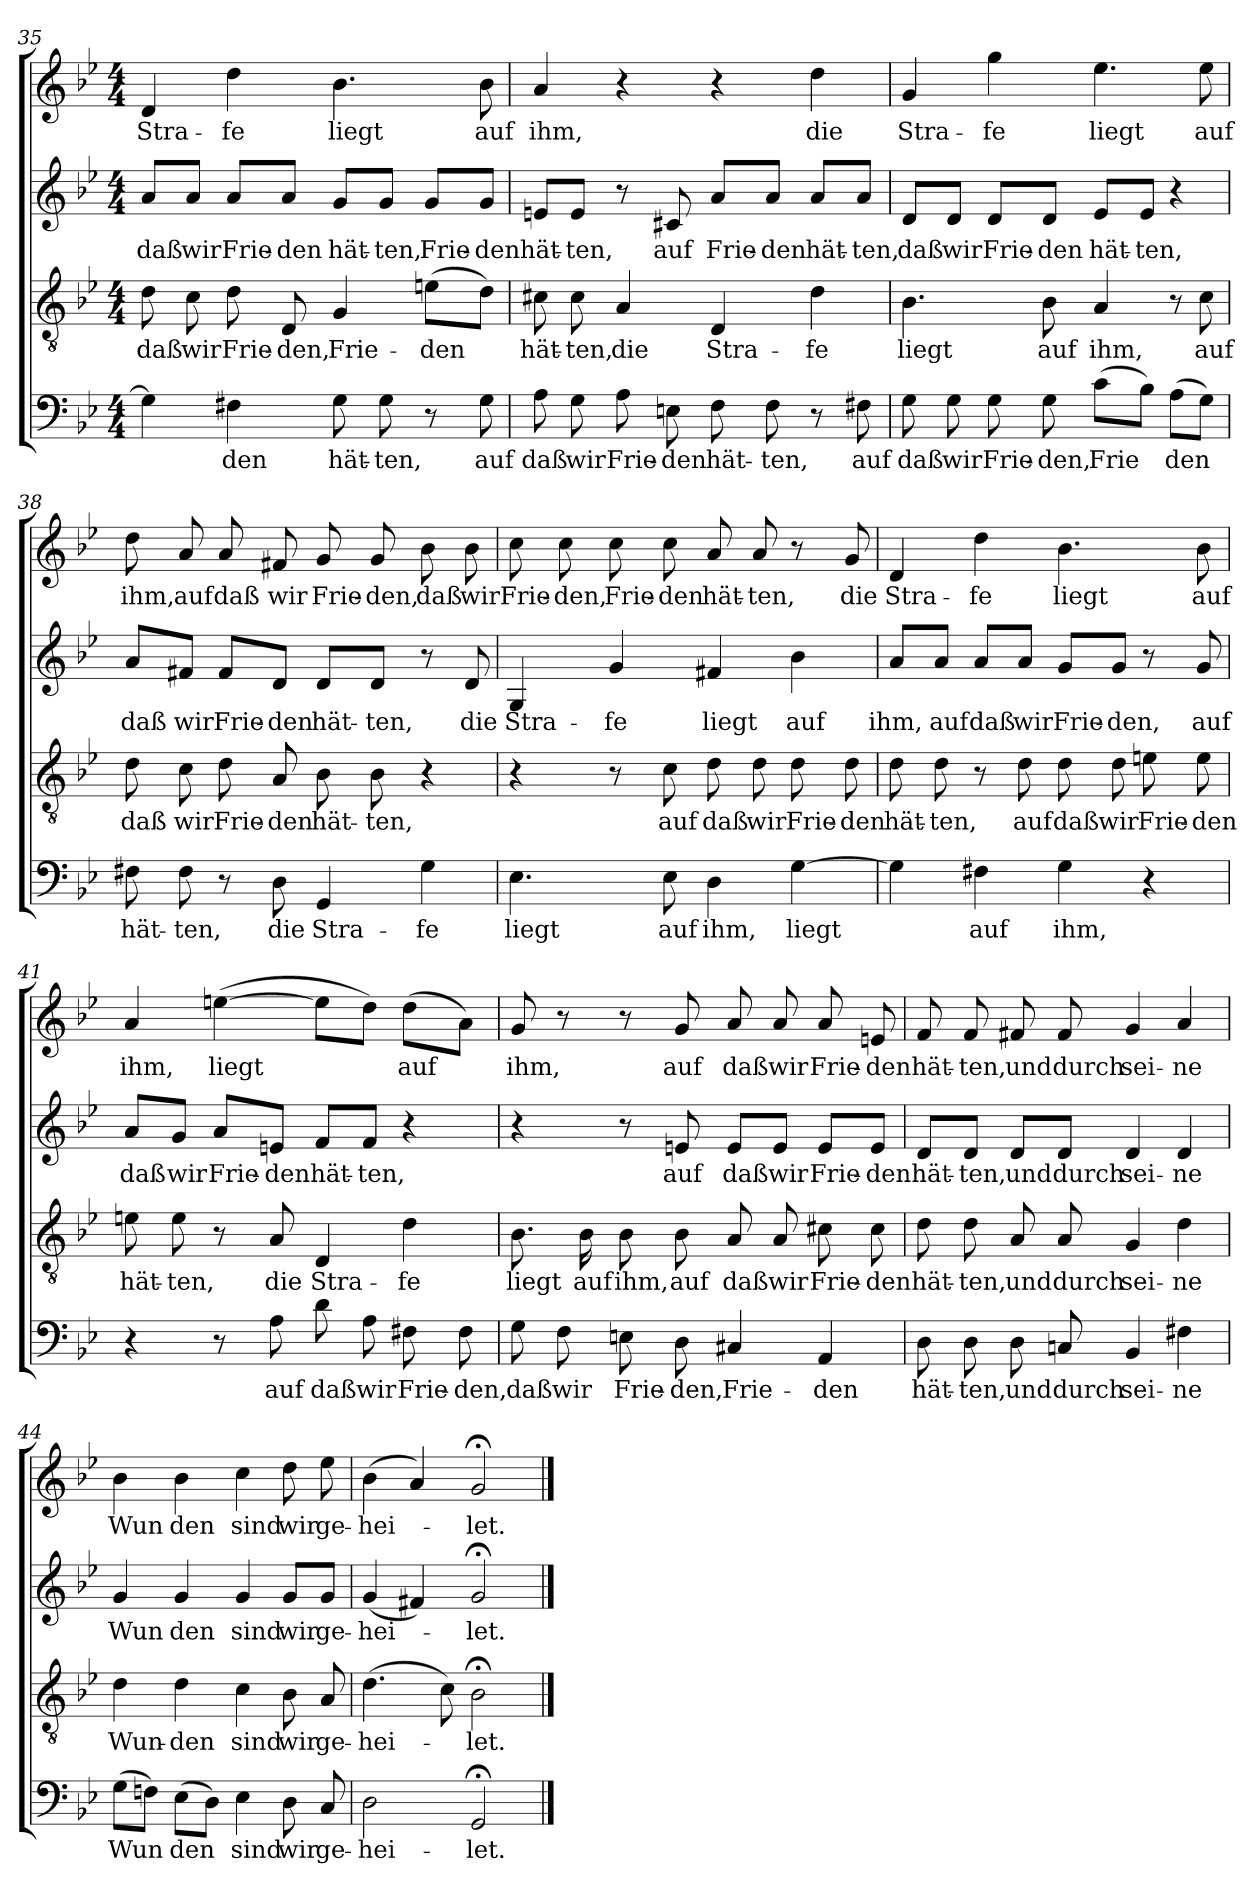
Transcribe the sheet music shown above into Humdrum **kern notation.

**kern	**text	**kern	**text	**kern	**text	**kern	**text
*part4	*part4	*part3	*part3	*part2	*part2	*part1	*part1
*staff4	*staff4	*staff3	*staff3	*staff2	*staff2	*staff1	*staff1
*clefF4	*	*clefGv2	*	*clefG2	*	*clefG2	*
*k[b-e-]	*	*k[b-e-]	*	*k[b-e-]	*	*k[b-e-]	*
*B-:	*	*B-:	*	*B-:	*	*B-:	*
*M4/4	*	*M4/4	*	*M4/4	*	*M4/4	*
=35	=35	=35	=35	=35	=35	=35	=35
!	!	!	!LO:LY:b	!	!LO:LY:b	!	!LO:LY:b
4G\]	.	8d\	daß	8a/L	daß	4d/	Stra-
!	!	!	!LO:LY:b	!	!LO:LY:b	!	!
.	.	8c\	wir	8a/J	wir	.	.
!	!LO:LY:b	!	!LO:LY:b	!	!LO:LY:b	!	!LO:LY:b
4F#X\	-den	8d\	Frie-	8a/L	Frie-	4dd\	-fe
!	!	!	!LO:LY:b	!	!LO:LY:b	!	!
.	.	8D/	-den,	8a/J	-den	.	.
!	!LO:LY:b	!	!LO:LY:b	!	!LO:LY:b	!	!LO:LY:b
8G\	hät-	4G/	Frie-	8g/L	hät-	4.b-\	liegt
!	!LO:LY:b	!	!	!	!LO:LY:b	!	!
8G\	-ten,	.	.	8g/J	-ten,	.	.
!	!	!	!LO:LY:b	!	!LO:LY:b	!	!
8r	.	(>8en\L	-den	8g/L	Frie-	.	.
!	!LO:LY:b	!	!	!	!LO:LY:b	!	!LO:LY:b
8G\	auf	8d\J)	.	8g/J	-den	8b-\	auf
!!LO:LB:g=z
=36	=36	=36	=36	=36	=36	=36	=36
!	!LO:LY:b	!	!LO:LY:b	!	!LO:LY:b	!	!LO:LY:b
8A\	daß	8c#X\	hät-	8en/L	hät-	4a/	ihm,
!	!LO:LY:b	!	!LO:LY:b	!	!LO:LY:b	!	!
8G\	wir	8c#\	-ten,	8e/J	-ten,	.	.
!	!LO:LY:b	!	!LO:LY:b	!	!	!	!
8A\	Frie-	4A/	die	8r	.	4r	.
!	!LO:LY:b	!	!	!	!LO:LY:b	!	!
8En\	-den	.	.	8c#X/	auf	.	.
!	!LO:LY:b	!	!LO:LY:b	!	!LO:LY:b	!	!
8F\	hät-	4D/	Stra-	8a/L	Frie-	4r	.
!	!LO:LY:b	!	!	!	!LO:LY:b	!	!
8F\	-ten,	.	.	8a/J	-den	.	.
!	!	!	!LO:LY:b	!	!LO:LY:b	!	!LO:LY:b
8r	.	4d\	-fe	8a/L	hät-	4dd\	die
!	!LO:LY:b	!	!	!	!LO:LY:b	!	!
8F#X\	auf	.	.	8a/J	-ten,	.	.
=37	=37	=37	=37	=37	=37	=37	=37
!	!LO:LY:b	!	!LO:LY:b	!	!LO:LY:b	!	!LO:LY:b
8G\	daß	4.B-\	liegt	8d/L	daß	4g/	Stra-
!	!LO:LY:b	!	!	!	!LO:LY:b	!	!
8G\	wir	.	.	8d/J	wir	.	.
!	!LO:LY:b	!	!	!	!LO:LY:b	!	!LO:LY:b
8G\	Frie-	.	.	8d/L	Frie-	4gg\	-fe
!	!LO:LY:b	!	!LO:LY:b	!	!LO:LY:b	!	!
8G\	-den,	8B-\	auf	8d/J	-den	.	.
!	!LO:LY:b	!	!LO:LY:b	!	!LO:LY:b	!	!LO:LY:b
(>8c\L	Frie	4A/	ihm,	8e-/L	hät-	4.ee-\	liegt
!	!	!	!	!	!LO:LY:b	!	!
8B-\J)	.	.	.	8e-/J	-ten,	.	.
!	!LO:LY:b	!	!	!	!	!	!
(>8A\L	den	8r	.	4r	.	.	.
!	!	!	!LO:LY:b	!	!	!	!LO:LY:b
8G\J)	.	8c\	auf	.	.	8ee-\	auf
=38	=38	=38	=38	=38	=38	=38	=38
!	!LO:LY:b	!	!LO:LY:b	!	!LO:LY:b	!	!LO:LY:b
8F#X\	hät-	8d\	daß	8a/L	daß	8dd\	ihm,
!	!LO:LY:b	!	!LO:LY:b	!	!LO:LY:b	!	!LO:LY:b
8F#\	-ten,	8c\	wir	8f#X/J	wir	8a/	auf
!	!	!	!LO:LY:b	!	!LO:LY:b	!	!LO:LY:b
8r	.	8d\	Frie-	8f#/L	Frie-	8a/	daß
!	!LO:LY:b	!	!LO:LY:b	!	!LO:LY:b	!	!LO:LY:b
8D\	die	8A/	-den	8d/J	-den	8f#X/	wir
!	!LO:LY:b	!	!LO:LY:b	!	!LO:LY:b	!	!LO:LY:b
4GG/	Stra-	8B-\	hät-	8d/L	hät-	8g/	Frie-
!	!	!	!LO:LY:b	!	!LO:LY:b	!	!LO:LY:b
.	.	8B-\	-ten,	8d/J	-ten,	8g/	-den,
!	!LO:LY:b	!	!	!	!	!	!LO:LY:b
4G\	-fe	4r	.	8r	.	8b-\	daß
!	!	!	!	!	!LO:LY:b	!	!LO:LY:b
.	.	.	.	8d/	die	8b-\	wir
!!LO:LB:g=z
=39	=39	=39	=39	=39	=39	=39	=39
!	!LO:LY:b	!	!	!	!LO:LY:b	!	!LO:LY:b
4.E-\	liegt	4r	.	4G/	Stra-	8cc\	Frie-
!	!	!	!	!	!	!	!LO:LY:b
.	.	.	.	.	.	8cc\	-den,
!	!	!	!	!	!LO:LY:b	!	!LO:LY:b
.	.	8r	.	4g/	-fe	8cc\	Frie-
!	!LO:LY:b	!	!LO:LY:b	!	!	!	!LO:LY:b
8E-\	auf	8c\	auf	.	.	8cc\	-den
!	!LO:LY:b	!	!LO:LY:b	!	!LO:LY:b	!	!LO:LY:b
4D\	ihm,	8d\	daß	4f#X/	liegt	8a/	hät-
!	!	!	!LO:LY:b	!	!	!	!LO:LY:b
.	.	8d\	wir	.	.	8a/	-ten,
!	!LO:LY:b	!	!LO:LY:b	!	!LO:LY:b	!	!
[4G\	liegt	8d\	Frie-	4b-\	auf	8r	.
!	!	!	!LO:LY:b	!	!	!	!LO:LY:b
.	.	8d\	-den	.	.	8g/	die
=40	=40	=40	=40	=40	=40	=40	=40
!	!	!	!LO:LY:b	!	!LO:LY:b	!	!LO:LY:b
4G\]	.	8d\	hät-	8a/L	ihm,	4d/	Stra-
!	!	!	!LO:LY:b	!	!LO:LY:b	!	!
.	.	8d\	-ten,	8a/J	auf	.	.
!	!LO:LY:b	!	!	!	!LO:LY:b	!	!LO:LY:b
4F#X\	auf	8r	.	8a/L	daß	4dd\	-fe
!	!	!	!LO:LY:b	!	!LO:LY:b	!	!
.	.	8d\	auf	8a/J	wir	.	.
!	!LO:LY:b	!	!LO:LY:b	!	!LO:LY:b	!	!LO:LY:b
4G\	ihm,	8d\	daß	8g/L	Frie-	4.b-\	liegt
!	!	!	!LO:LY:b	!	!LO:LY:b	!	!
.	.	8d\	wir	8g/J	-den,	.	.
!	!	!	!LO:LY:b	!	!	!	!
4r	.	8en\	Frie-	8r	.	.	.
!	!	!	!LO:LY:b	!	!LO:LY:b	!	!LO:LY:b
.	.	8e\	-den	8g/	auf	8b-\	auf
=41	=41	=41	=41	=41	=41	=41	=41
!	!	!	!LO:LY:b	!	!LO:LY:b	!	!LO:LY:b
4r	.	8en\	hät-	8a/L	daß	4a/	ihm,
!	!	!	!LO:LY:b	!	!LO:LY:b	!	!
.	.	8e\	-ten,	8g/J	wir	.	.
!	!	!	!	!	!LO:LY:b	!	!LO:LY:b
8r	.	8r	.	8a/L	Frie-	(>[4een\	liegt
!	!LO:LY:b	!	!LO:LY:b	!	!LO:LY:b	!	!
8A\	auf	8A/	die	8en/J	-den	.	.
!	!LO:LY:b	!	!LO:LY:b	!	!LO:LY:b	!	!
8d\	daß	4D/	Stra-	8f/L	hät-	8ee\L]	.
!	!LO:LY:b	!	!	!	!LO:LY:b	!	!
8A\	wir	.	.	8f/J	-ten,	8dd\J)	.
!	!LO:LY:b	!	!LO:LY:b	!	!	!	!LO:LY:b
8F#X\	Frie-	4d\	-fe	4r	.	(>8dd\L	auf
!	!LO:LY:b	!	!	!	!	!	!
8F#\	-den,	.	.	.	.	8a\J)	.
!!LO:PB:g=z
=42	=42	=42	=42	=42	=42	=42	=42
!	!LO:LY:b	!	!LO:LY:b	!	!	!	!LO:LY:b
8G\	daß	8.B-\	liegt	4r	.	8g/	ihm,
!	!LO:LY:b	!	!	!	!	!	!
8F\	wir	.	.	.	.	8r	.
!	!	!	!LO:LY:b	!	!	!	!
.	.	16B-\	auf	.	.	.	.
!	!LO:LY:b	!	!LO:LY:b	!	!	!	!
8En\	Frie-	8B-\	ihm,	8r	.	8r	.
!	!LO:LY:b	!	!LO:LY:b	!	!LO:LY:b	!	!LO:LY:b
8D\	-den,	8B-\	auf	8en/	auf	8g/	auf
!	!LO:LY:b	!	!LO:LY:b	!	!LO:LY:b	!	!LO:LY:b
4C#X/	Frie-	8A/	daß	8e/L	daß	8a/	daß
!	!	!	!LO:LY:b	!	!LO:LY:b	!	!LO:LY:b
.	.	8A/	wir	8e/J	wir	8a/	wir
!	!LO:LY:b	!	!LO:LY:b	!	!LO:LY:b	!	!LO:LY:b
4AA/	-den	8c#X\	Frie-	8e/L	Frie-	8a/	Frie-
!	!	!	!LO:LY:b	!	!LO:LY:b	!	!LO:LY:b
.	.	8c#\	-den	8e/J	-den	8en/	-den
=43	=43	=43	=43	=43	=43	=43	=43
!	!LO:LY:b	!	!LO:LY:b	!	!LO:LY:b	!	!LO:LY:b
8D\	hät-	8d\	hät-	8d/L	hät-	8f/	hät-
!	!LO:LY:b	!	!LO:LY:b	!	!LO:LY:b	!	!LO:LY:b
8D\	-ten,	8d\	-ten,	8d/J	-ten,	8f/	-ten,
!	!LO:LY:b	!	!LO:LY:b	!	!LO:LY:b	!	!LO:LY:b
8D\	und	8A/	und	8d/L	und	8f#X/	und
!	!LO:LY:b	!	!LO:LY:b	!	!LO:LY:b	!	!LO:LY:b
8Cn/	durch	8A/	durch	8d/J	durch	8f#/	durch
!	!LO:LY:b	!	!LO:LY:b	!	!LO:LY:b	!	!LO:LY:b
4BB-/	sei-	4G/	sei-	4d/	sei-	4g/	sei-
!	!LO:LY:b	!	!LO:LY:b	!	!LO:LY:b	!	!LO:LY:b
4F#X\	-ne	4d\	-ne	4d/	-ne	4a/	-ne
=44	=44	=44	=44	=44	=44	=44	=44
!	!LO:LY:b	!	!LO:LY:b	!	!LO:LY:b	!	!LO:LY:b
(>8G\L	Wun	4d\	Wun-	4g/	Wun	4b-\	Wun
8Fn\J)	.	.	.	.	.	.	.
!	!LO:LY:b	!	!LO:LY:b	!	!LO:LY:b	!	!LO:LY:b
(>8E-\L	den	4d\	-den	4g/	­den	4b-\	­den
8D\J)	.	.	.	.	.	.	.
!	!LO:LY:b	!	!LO:LY:b	!	!LO:LY:b	!	!LO:LY:b
4E-\	sind	4c\	sind	4g/	sind	4cc\	sind
!	!LO:LY:b	!	!LO:LY:b	!	!LO:LY:b	!	!LO:LY:b
8D\	wir	8B-\	wir	8g/L	wir	8dd\	wir
!	!LO:LY:b	!	!LO:LY:b	!	!LO:LY:b	!	!LO:LY:b
8C/	ge-	8A/	ge-	8g/J	ge-	8ee-\	ge-
=45	=45	=45	=45	=45	=45	=45	=45
!	!LO:LY:b	!	!LO:LY:b	!	!LO:LY:b	!	!LO:LY:b
2D\	-hei-	(>4.d\	-hei-	(<4g/	-hei-	(>4b-\	-hei-
.	.	.	.	4f#X/)	.	4a/)	.
.	.	8c\)	.	.	.	.	.
!	!LO:LY:b	!	!LO:LY:b	!	!LO:LY:b	!	!LO:LY:b
2GG;/	-let.	2B-;<\	-let.	2g;/	-let.	2g;/	-let.
==	==	==	==	==	==	==	==
*-	*-	*-	*-	*-	*-	*-	*-
